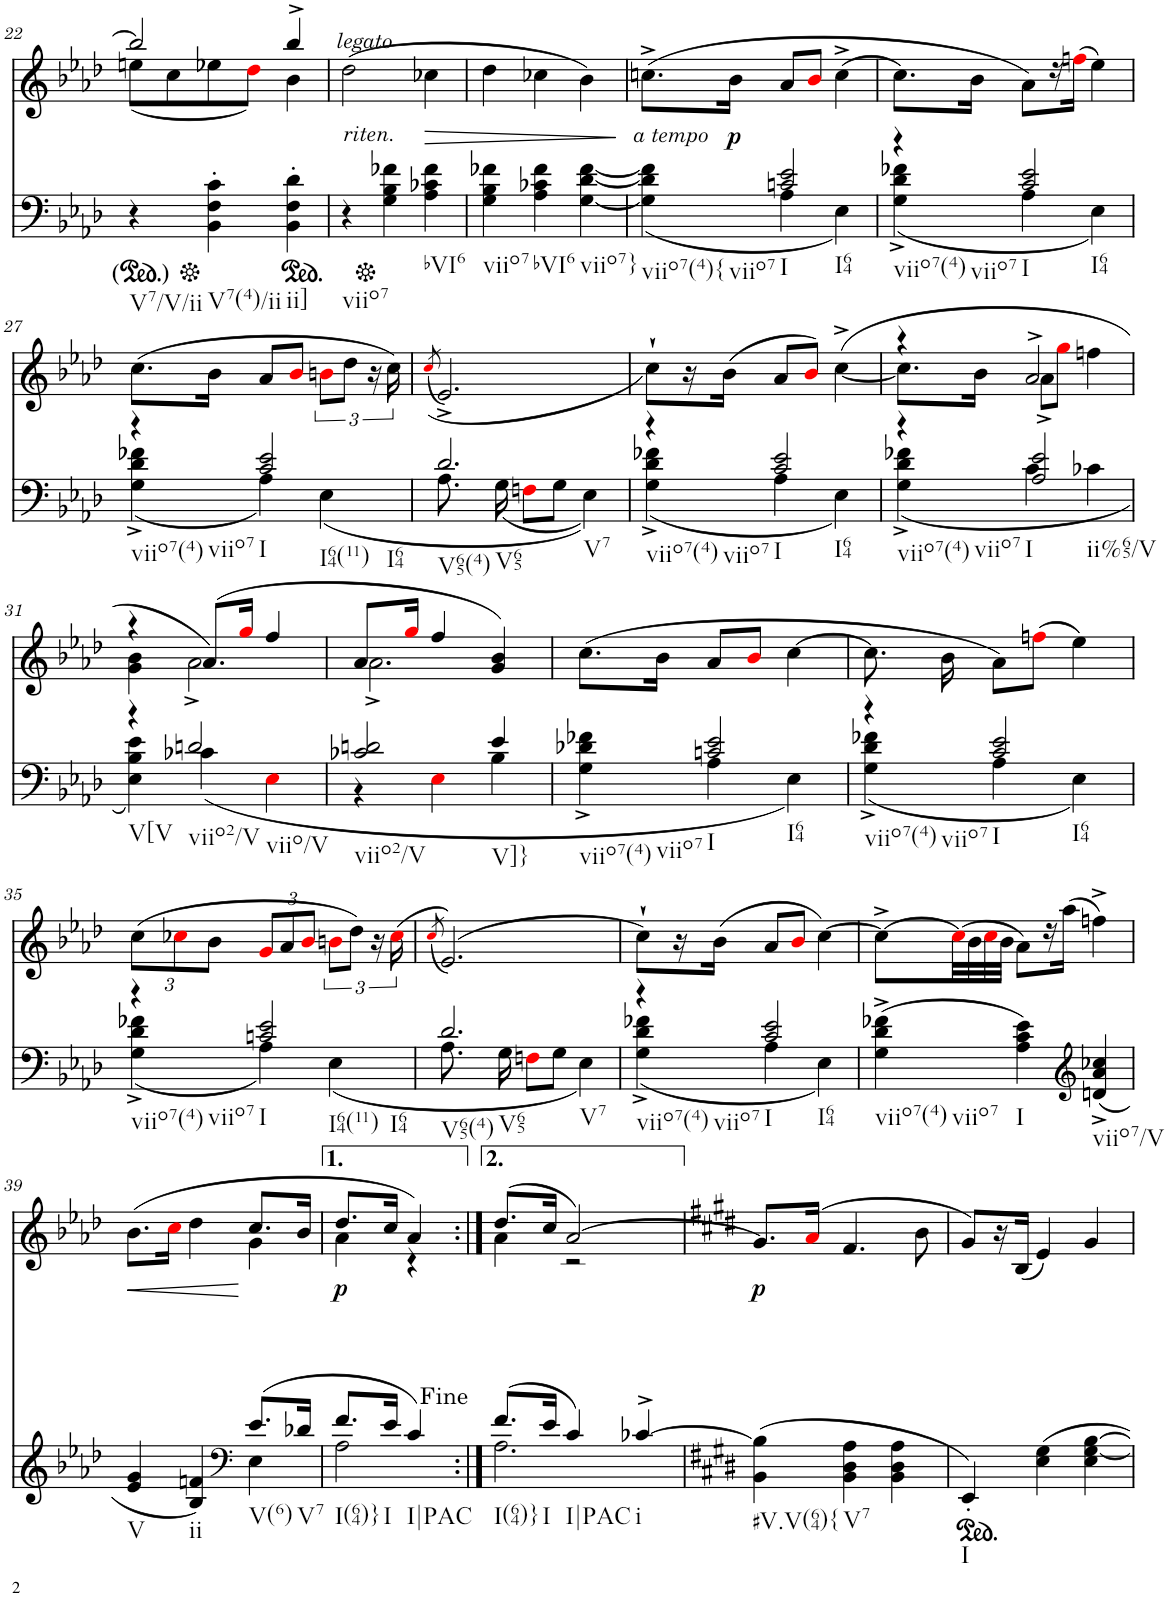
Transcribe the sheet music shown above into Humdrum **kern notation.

**kern	**kern	**dynam
*part2	*part1	*part1
*staff2	*staff1	*staff1
*I"piano	*I"piano	*
*I'Pno	*I'Pno	*
!!LO:PB:g=z
*clefF4	*clefG2	*
*k[b-e-a-d-]	*k[b-e-a-d-]	*
*A-:	*A-:	*
*M3/4	*M3/4	*
=22	=22	=22
*	*^	*
!LO:TX:b:t=V7/V/ii	!	!	!
4r	2bb-/]	(8een\L	.
.	.	8cc\	.
!LO:TX:b:t=V7(4)/ii	!	!	!
4BB-\' 4F\' 4c\'	.	8ee-X\	.
.	.	8dd-i\J)	.
*ped	*	*	*
!LO:TX:b:t=ii]	!	!	!
4BB-\' 4F\' 4d-\'	4bb-^/	4b-\	.
=23	=23	=23	=23
!	!LO:TX:b:i:t=legato	!	!
!	!LO:TX:b:i:t=riten.	!	!
!LO:TX:b:t=viio7	!	!	!
*	*v	*v	*
4r	(2dd-\	.
*Xped	*	*
4G\ 4B-\ 4f-X\	.	.
!LO:TX:b:t=bVI6	!	!
!	!	!LO:HP:b
4A-\ 4c-X\ 4f-\	4cc-X\	>
=24	=24	=24
!LO:TX:b:t=viio7	!	!
4G\ 4B-\ 4f-X\	4dd-\	.
!LO:TX:b:t=bVI6	!	!
4A-\ 4c-X\ 4f-\	4cc-X\	.
!LO:TX:b:t=viio7}	!	!
[4G\ [4d-\ [4f-\	4b-\)	.
.	.	]
=25	=25	=25
*^	*	*
!	!	!LO:TX:b:i:t=a tempo	!
!LO:TX:b:t=viio7(4){	!	!	!
!LO:TX:b:t=viio7	!	!	!
4ryy	(4G\] 4d-\] 4f-\]	(8.ccn^\L	.
!	!	!	!LO:DY:b
.	.	16b-\Jk	p
!LO:TX:b:t=I	!	!	!
!LO:TX:b:t=I64	!	!	!
2cn/ 2e-/	4A-\	8a-/L	.
.	.	8b-i/J	.
.	4E-\)	(4cc^\	.
=26	=26	=26	=26
!LO:TX:b:t=viio7(4)	!	!	!
!LO:TX:b:t=viio7	!	!	!
4r	(4G\^ 4d-\^ 4f-X\^	8.cc\L)	.
.	.	16b-\Jk	.
!LO:TX:b:t=I	!	!	!
!LO:TX:b:t=I64	!	!	!
2c/ 2e-/	4A-\	8a-\L)	.
.	.	16r	.
.	.	(16ffni\JJ	.
.	4E-\)	4ee-\)	.
!!LO:LB:g=z
=27	=27	=27	=27
!LO:TX:b:t=viio7(4)	!	!	!
!LO:TX:b:t=viio7	!	!	!
4r	(4G\^ 4d-\^ 4f-X\^	(8.cc\L	.
.	.	16b-\Jk	.
!LO:TX:b:t=I	!	!	!
!LO:TX:b:t=I64(11)	!	!	!
!LO:TX:b:t=I64	!	!	!
2c/ 2e-/	4A-\)	8a-/L	.
.	.	8b-i/J	.
.	(4E-\	12bni\L	.
.	.	12dd-\J	.
.	.	24r	.
.	.	24cc\)	.
=28	=28	=28	=28
.	.	((8qcci/	.
!LO:TX:b:t=V65(4)	!	!	!
!LO:TX:b:t=V65	!	!	!
!LO:TX:b:t=V7	!	!	!
2.d-/	8.A-\	2.e-^/)	.
.	(16G\	.	.
.	8Fni\L	.	.
.	8G\J	.	.
.	4E-\))	.	.
=29	=29	=29	=29
!LO:TX:b:t=viio7(4)	!	!	!
!LO:TX:b:t=viio7	!	!	!
4r	(4G\^ 4d-\^ 4f-X\^	8cc`\L)	.
.	.	16r	.
.	.	(16b-\JJ	.
!LO:TX:b:t=I	!	!	!
!LO:TX:b:t=I64	!	!	!
2c/ 2e-/	4A-\	8a-/L	.
.	.	8b-i/J)	.
.	4E-\)	([4cc^\	.
=30	=30	=30	=30
*	*	*^	*
!LO:TX:b:t=viio7(4)	!	!	!	!
!LO:TX:b:t=viio7	!	!	!	!
4r	(4G\^ 4d-\^ 4f-X\^	4r	8.cc\L]	.
.	.	.	16b-\Jk	.
!LO:TX:b:t=I	!	!	!	!
!LO:TX:b:t=ii%65/V	!	!	!	!
2A-/ 2e-/	4c\	2a-^/	8a-^\L	.
.	.	.	8ggi\J	.
.	4c-X\	.	4ffn\	.
!!LO:LB:g=z	!!
=31	=31	=31	=31	=31
!LO:TX:b:t=V[V	!	!	!	!
4r	4E-\ 4B-\ 4e-\)	4r	4g\ 4b-\	.
!LO:TX:b:t=viio2/V	!	!	!	!
!LO:TX:b:t=viio/V	!	!	!	!
2dn/	(4c-X\	(8.a-/L)	2a-^\	.
.	.	16ggi/Jk	.	.
.	4E-i\	4ff/	.	.
=32	=32	=32	=32	=32
!LO:TX:b:t=viio2/V	!	!	!	!
2c-X/ 2dn/	4r	8.a-/L	2.a-^\	.
.	.	16ggi/Jk	.	.
.	4E-i\	4ff/	.	.
!LO:TX:b:t=V]}	!	!	!	!
4e-/	4B-\	4g/ 4b-/)	.	.
*	*	*v	*v	*
=33	=33	=33	=33
!LO:TX:b:t=viio7(4)	!	!	!
!LO:TX:b:t=viio7	!	!	!
4ryy	4G\^ 4d-X\^ 4f-X\^	(8.cc\L	.
.	.	16b-\Jk	.
!LO:TX:b:t=I	!	!	!
!LO:TX:b:t=I64	!	!	!
2cn/ 2e-/	4A-\	8a-/L	.
.	.	8b-i/J	.
.	4E-\)	[4cc\	.
=34	=34	=34	=34
!LO:TX:b:t=viio7(4)	!	!	!
!LO:TX:b:t=viio7	!	!	!
4r	(4G\^ 4d-\^ 4f-X\^	8.cc\]	.
.	.	16b-\	.
!LO:TX:b:t=I	!	!	!
!LO:TX:b:t=I64	!	!	!
2c/ 2e-/	4A-\	8a-\L)	.
.	.	(8ffni\J	.
.	4E-\)	4ee-\)	.
!!LO:LB:g=z
=35	=35	=35	=35
*	*	*Xbrackettup	*
!LO:TX:b:t=viio7(4)	!	!	!
!LO:TX:b:t=viio7	!	!	!
4r	(4G\^ 4d-\^ 4f-X\^	(12cc\L	.
.	.	12cc-Xi\	.
.	.	12b-\J	.
!LO:TX:b:t=I	!	!	!
!LO:TX:b:t=I64(11)	!	!	!
!LO:TX:b:t=I64	!	!	!
2cn/ 2e-/	4A-\)	12gi/L	.
.	.	12a-/	.
.	.	12b-i/J	.
*	*	*brackettup	*
.	(4E-\	12bni\L	.
.	.	12dd-\J)	.
.	.	24r	.
.	.	(24cc-i\	.
=36	=36	=36	=36
.	.	(8qcci/	.
!LO:TX:b:t=V65(4)	!	!	!
!LO:TX:b:t=V65	!	!	!
!LO:TX:b:t=V7	!	!	!
2.d-/	8.A-\	(2.e-/))	.
.	16G\	.	.
.	8Fni\L	.	.
.	8G\J	.	.
.	4E-\)	.	.
=37	=37	=37	=37
!LO:TX:b:t=viio7(4)	!	!	!
!LO:TX:b:t=viio7	!	!	!
4r	(4G\^ 4d-\^ 4f-X\^	8cc`\L)	.
.	.	16r	.
.	.	(16b-\JJ	.
!LO:TX:b:t=I	!	!	!
!LO:TX:b:t=I64	!	!	!
2c/ 2e-/	4A-\	8a-/L	.
.	.	8b-i/J	.
.	4E-\)	[4cc\)	.
=38	=38	=38	=38
!LO:TX:b:t=viio7(4)	!	!	!
!LO:TX:b:t=viio7	!	!	!
*v	*v	*	*
(4G\^ 4d-\^ 4f-X\^	8cc^\L_	.
.	(32cci\LL]	.
.	32b-\	.
.	32cci\	.
.	32b-\JJJ	.
!LO:TX:b:t=I	!	!
4A-\ 4c\ 4e-\)	8a-\L)	.
.	16r	.
.	(16aa-\JJ	.
*clefG2	*	*
!LO:TX:b:t=viio7/V	!	!
(4dn/^ 4a-/^ 4cc-X/^	4ffn^\)	.
!!LO:LB:g=z
=39	=39	=39
*^	*	*
!LO:TX:b:t=V	!	!	!
!	!	!	!LO:HP:b
*	*	*^	*
4e-/ 4g/	2ryy	(8.b-\L	2ryy	<
.	.	16cci\Jk	.	.
!LO:TX:b:t=ii	!	!	!	!
4B-/ 4fn/)	.	4dd-\	.	.
*clefF4	*	*	*	*
!LO:TX:b:t=V(6)	!	!	!	!
(8.e-/L	4E-\	8.cc/L	4g\	[
!LO:TX:b:t=V7	!	!	!	!
16d-X/Jk	.	16b-/Jk	.	.
=40	=40	=40	=40	=40
!LO:TX:b:t=I(64)}	!	!	!	!
!	!	!	!	!LO:DY:b
8.f/L	2A-\	8.dd-/L	4a-\	p
!LO:TX:b:t=I	!	!	!	!
16e-/Jk	.	16cc/Jk	.	.
!LO:TX:b:t=I|PAC	!	!	!	!
4c/)	.	4a-/)	4r	.
=40X2:|!	=40X2:|!	=40X2:|!	=40X2:|!	=40X2:|!
!LO:TX:b:t=I(64)}	!	!	!	!
(8.f/L	2.A-\	(8.dd-/L	4a-\	.
!LO:TX:b:t=I	!	!	!	!
16e-/Jk	.	16cc/Jk	.	.
!LO:TX:b:t=I|PAC	!	!	!	!
4c/)	.	[2a-/)	2r	.
!LO:TX:b:t=i	!	!	!	!
[4c-X^/	.	.	.	.
*v	*v	*	*	*
*	*v	*v	*
=41	=41	=41
*k[f#c#g#d#]	*k[f#c#g#d#]	*
!LO:TX:b:t=#V.V(64){	!	!
!	!	!LO:DY:b
(4BB\ 4B\]	8.g#/L]	p
.	(16ai/Jk	.
!LO:TX:b:t=V7	!	!
4BB\ 4D#\ 4A\	4.f#/	.
4BB\ 4D#\ 4A\	.	.
.	8b\	.
=42	=42	=42
!LO:TX:b:t=I	!	!
4EE'/)	8g#/L)	.
.	16r	.
.	(16B/JJ	.
4E\ 4G#\	4e/)	.
4E\ [4G#\ [4B\	4g#/	.
=	=	=
*-	*-	*-
